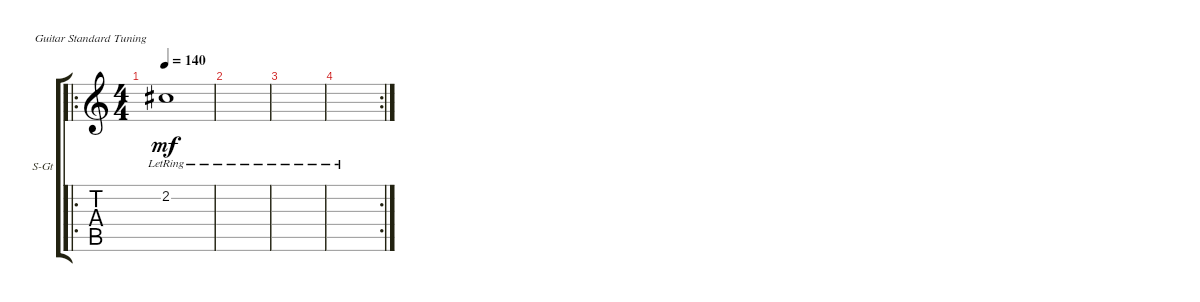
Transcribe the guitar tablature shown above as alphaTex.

\defaultSystemsLayout 4
\bracketExtendMode groupsimilarinstruments
\firstSystemTrackNameOrientation horizontal
\otherSystemsTrackNameOrientation horizontal
\track ("Steel Guitar" "S-Gt") {instrument acousticguitarsteel}
\staff {score tabs}
\tuning (E4 B3 G3 D3 A2 E2)
\ro
\ts (4 4)
\tempo 140
\clef g2
\ks c
2.2{lr}.1{dy mf} |
|
|
\rc 2
